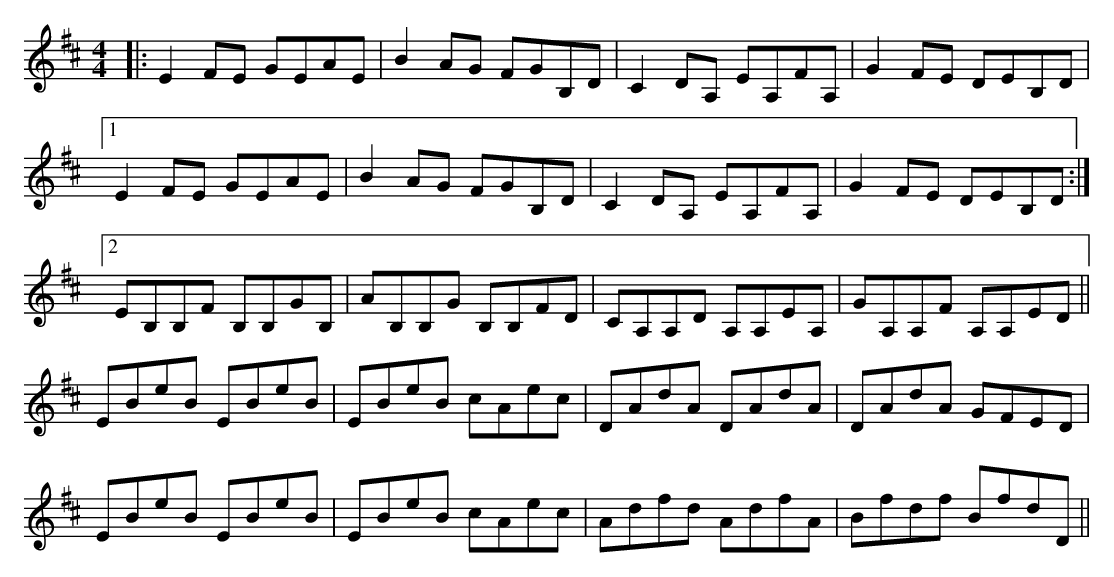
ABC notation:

X:1
M:4/4
K:Edor
|:E2FE GEAE|B2AG FGB,D|C2DA, EA,FA,|G2FE DEB,D|
[1 E2FE GEAE|B2AG FGB,D|C2DA, EA,FA,|G2FE DEB,D:|
[2 EB,B,F B,B,GB,|AB,B,G B,B,FD|CA,A,D A,A,EA,|GA,A,F A,A,ED||
EBeB EBeB|EBeB cAec|DAdA DAdA|DAdA GFED|
EBeB EBeB|EBeB cAec|Adfd AdfA|Bfdf BfdD||
